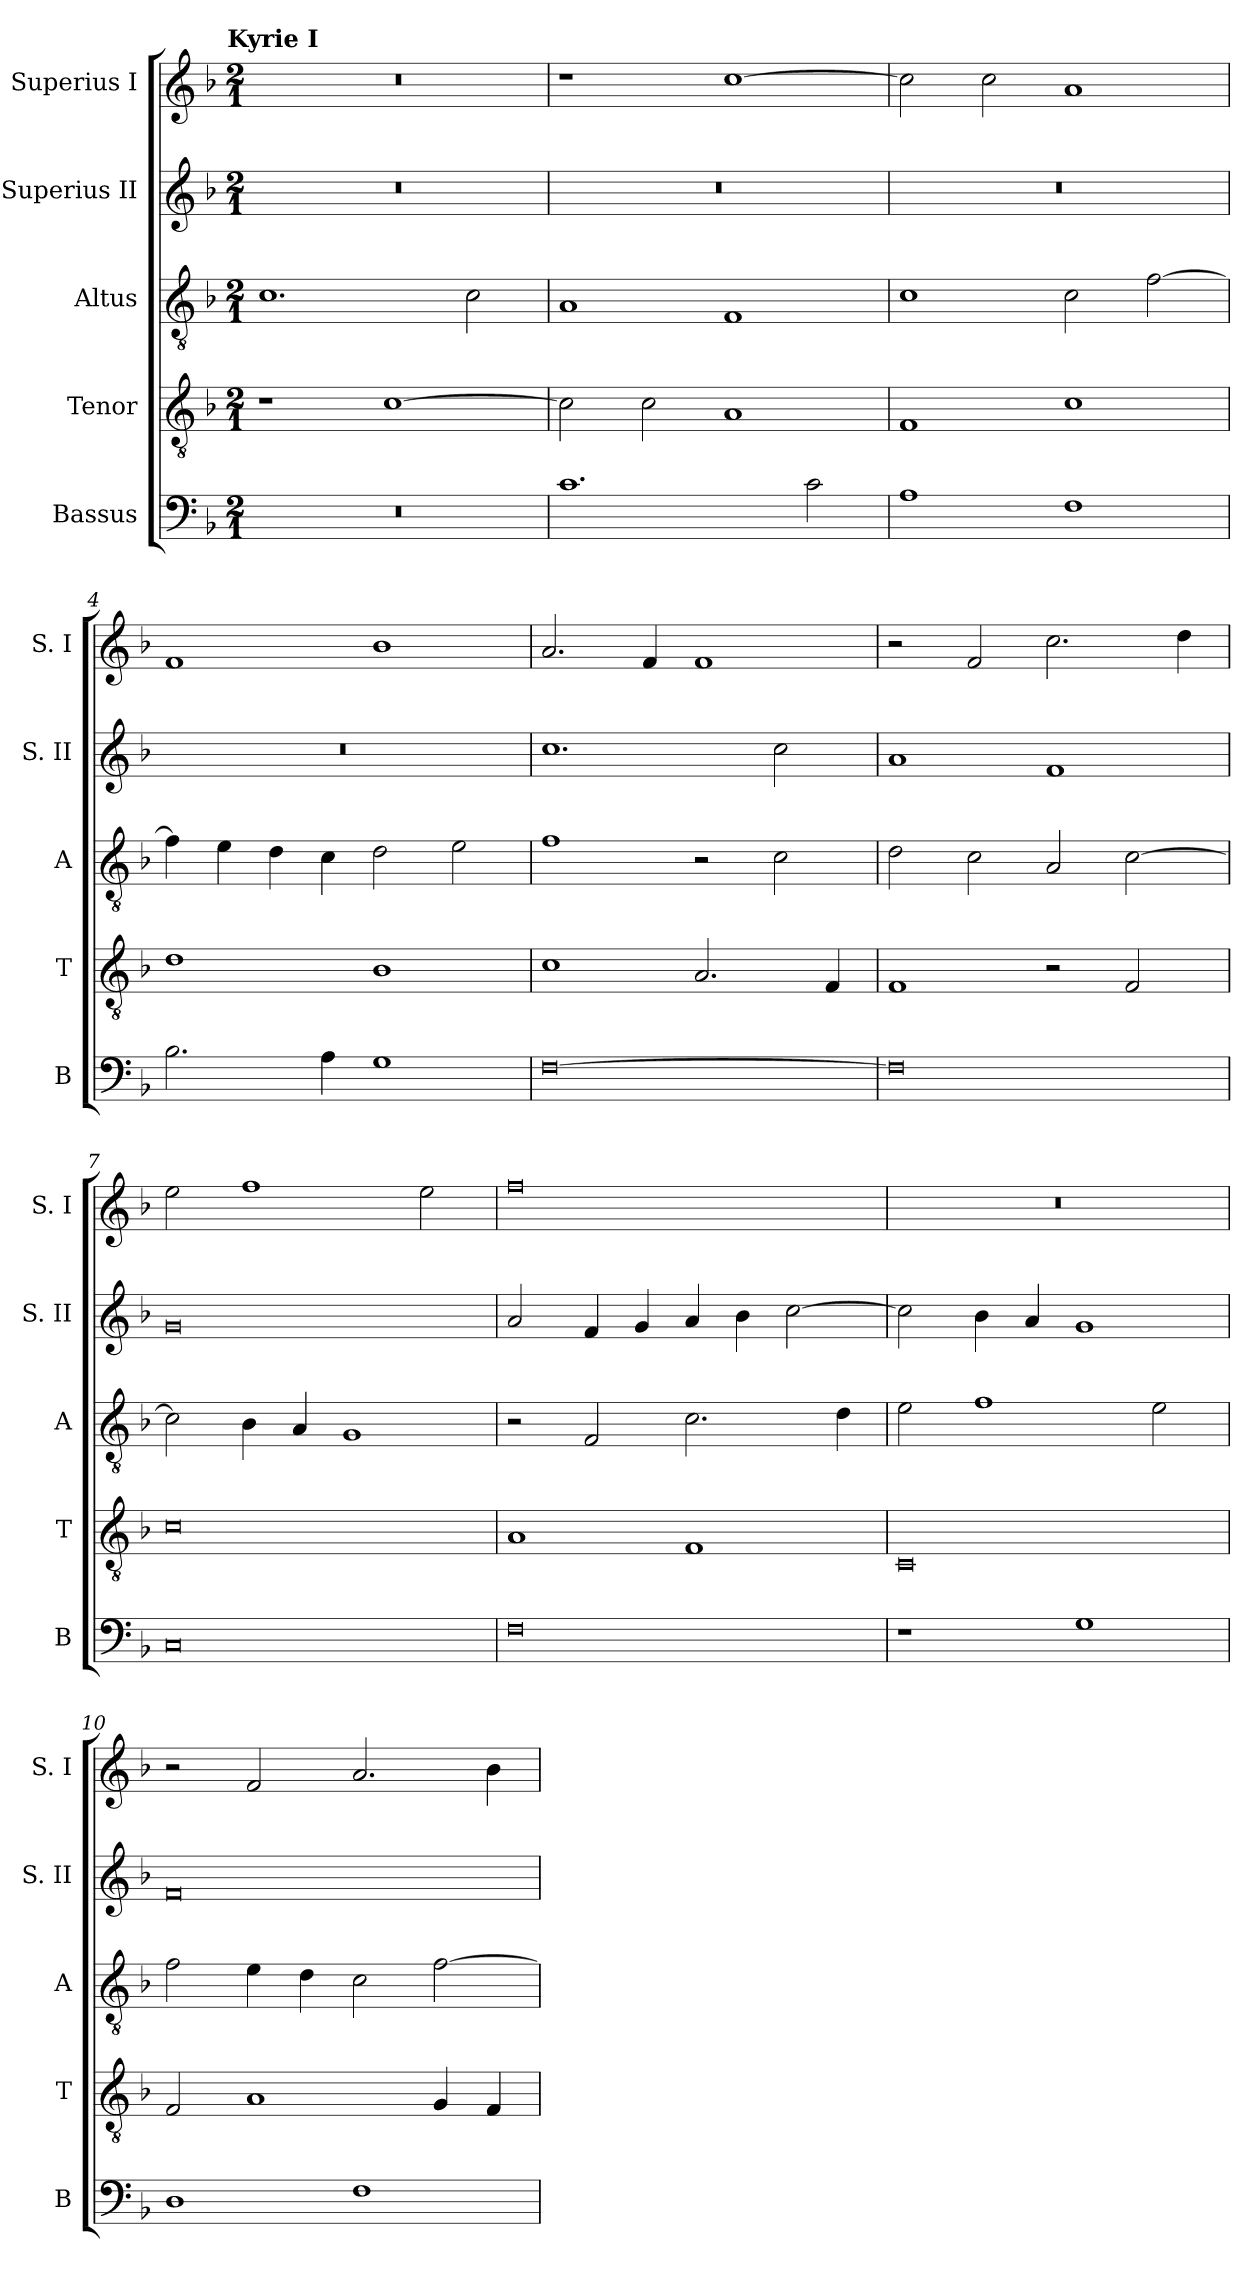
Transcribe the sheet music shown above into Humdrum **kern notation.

**kern	**kern	**kern	**kern	**kern
*part5	*part4	*part3	*part2	*part1
*staff5	*staff4	*staff3	*staff2	*staff1
*I"Bassus	*I"Tenor	*I"Altus	*I"Superius II	*I"Superius I
*I'B	*I'T	*I'A	*I'S. II	*I'S. I
*clefF4	*clefGv2	*clefGv2	*clefG2	*clefG2
*k[b-]	*k[b-]	*k[b-]	*k[b-]	*k[b-]
*F:	*F:	*F:	*F:	*F:
!!LO:TX:omd:t=Kyrie I
*M2/1	*M2/1	*M2/1	*M2/1	*M2/1
=1	=1	=1	=1	=1
0r	1r	1.c	0r	0r
.	[1c	.	.	.
.	.	2c	.	.
=2	=2	=2	=2	=2
1.c	2c]	1A	0r	1r
.	2c	.	.	.
.	1A	1F	.	[1cc
2c	.	.	.	.
=3	=3	=3	=3	=3
1A	1F	1c	0r	2cc]
.	.	.	.	2cc
1F	1c	2c	.	1a
.	.	[2f	.	.
=4	=4	=4	=4	=4
2.B-	1d	4f]	0r	1f
.	.	4e	.	.
.	.	4d	.	.
4A	.	4c	.	.
1G	1B-	2d	.	1b-
.	.	2e	.	.
=5	=5	=5	=5	=5
[0F	1c	1f	1.cc	2.a
.	.	.	.	4f
.	2.A	2r	.	1f
.	.	2c	2cc	.
.	4F	.	.	.
=6	=6	=6	=6	=6
0F]	1F	2d	1a	2r
.	.	2c	.	2f
.	2r	2A	1f	2.cc
.	2F	[2c	.	.
.	.	.	.	4dd
=7	=7	=7	=7	=7
0C	0c	2c]	0g	2ee
.	.	4B-	.	1ff
.	.	4A	.	.
.	.	1G	.	.
.	.	.	.	2ee
=8	=8	=8	=8	=8
0F	1A	2r	2a	0ff
.	.	2F	4f	.
.	.	.	4g	.
.	1F	2.c	4a	.
.	.	.	4b-	.
.	.	.	[2cc	.
.	.	4d	.	.
=9	=9	=9	=9	=9
1r	0C	2e	2cc]	0r
.	.	1f	4b-	.
.	.	.	4a	.
1G	.	.	1g	.
.	.	2e	.	.
=10	=10	=10	=10	=10
1D	2F	2f	0f	2r
.	1A	4e	.	2f
.	.	4d	.	.
1F	.	2c	.	2.a
.	4G	[2f	.	.
.	4F	.	.	4b-
=	=	=	=	=
*-	*-	*-	*-	*-
